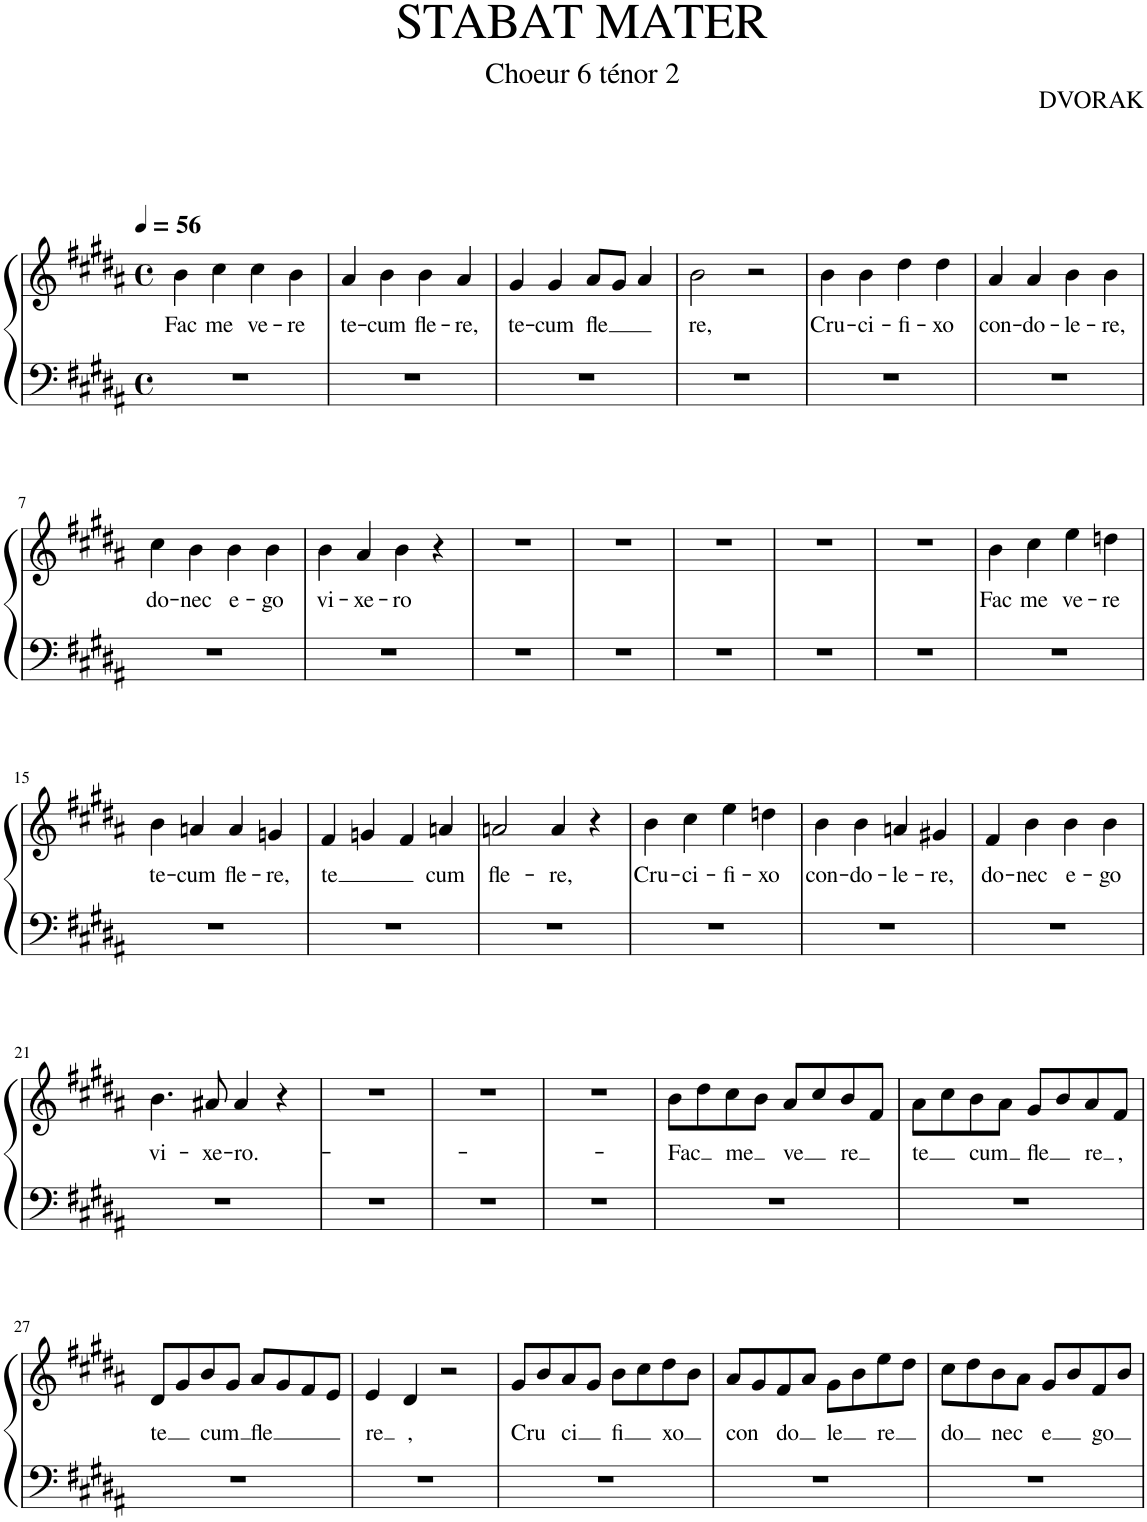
**kern	**kern	**text
*part1	*part1	*part1
*staff2	*staff1	*staff1
*I"Piano	*	*
*I'Pno.	*	*
*clefF4	*clefG2	*
*k[f#c#g#d#a#]	*k[f#c#g#d#a#]	*
*M4/4	*M4/4	*
*met(c)	*met(c)	*
*MM56	*MM56	*
=1	=1	=1
!	!	!LO:LY:b
1r	4b\	Fac
!	!	!LO:LY:b
.	4cc#\	me
!	!	!LO:LY:b
.	4cc#\	ve-
!	!	!LO:LY:b
.	4b\	-re
=2	=2	=2
!	!	!LO:LY:b
1r	4a#/	te-
!	!	!LO:LY:b
.	4b\	-cum
!	!	!LO:LY:b
.	4b\	fle-
!	!	!LO:LY:b
.	4a#/	-re,
=3	=3	=3
!	!	!LO:LY:b
1r	4g#/	te-
!	!	!LO:LY:b
.	4g#/	-cum
!	!	!LO:LY:b
.	8a#/L	fle
.	8g#/J	.
.	4a#/	.
=4	=4	=4
!	!	!LO:LY:b
1r	2b\	re,
.	2r	.
=5	=5	=5
!	!	!LO:LY:b
1r	4b\	Cru-
!	!	!LO:LY:b
.	4b\	-ci-
!	!	!LO:LY:b
.	4dd#\	-fi-
!	!	!LO:LY:b
.	4dd#\	-xo
=6	=6	=6
!	!	!LO:LY:b
1r	4a#/	con-
!	!	!LO:LY:b
.	4a#/	-do-
!	!	!LO:LY:b
.	4b\	-le-
!	!	!LO:LY:b
.	4b\	-re,
!!LO:LB:g=z
=7	=7	=7
!	!	!LO:LY:b
1r	4cc#\	do-
!	!	!LO:LY:b
.	4b\	-nec
!	!	!LO:LY:b
.	4b\	e-
!	!	!LO:LY:b
.	4b\	-go
=8	=8	=8
!	!	!LO:LY:b
1r	4b\	vi-
!	!	!LO:LY:b
.	4a#/	-xe-
!	!	!LO:LY:b
.	4b\	-ro
.	4r	.
=9	=9	=9
1r	1r	.
=10	=10	=10
1r	1r	.
=11	=11	=11
1r	1r	.
=12	=12	=12
1r	1r	.
=13	=13	=13
1r	1r	.
=14	=14	=14
!	!	!LO:LY:b
1r	4b\	Fac
!	!	!LO:LY:b
.	4cc#\	me
!	!	!LO:LY:b
.	4ee\	ve-
!	!	!LO:LY:b
.	4ddn\	-re
!!LO:LB:g=z
=15	=15	=15
!	!	!LO:LY:b
1r	4b\	te-
!	!	!LO:LY:b
.	4an/	-cum
!	!	!LO:LY:b
.	4a/	fle-
!	!	!LO:LY:b
.	4gn/	-re,
=16	=16	=16
!	!	!LO:LY:b
1r	4f#/	-te
.	4gn/	.
.	4f#/	.
!	!	!LO:LY:b
.	4an/	cum
=17	=17	=17
!	!	!LO:LY:b
1r	2an/	fle-
!	!	!LO:LY:b
.	4a/	-re,
.	4r	.
=18	=18	=18
!	!	!LO:LY:b
1r	4b\	Cru-
!	!	!LO:LY:b
.	4cc#\	-ci-
!	!	!LO:LY:b
.	4ee\	-fi-
!	!	!LO:LY:b
.	4ddn\	-xo
=19	=19	=19
!	!	!LO:LY:b
1r	4b\	con-
!	!	!LO:LY:b
.	4b\	-do-
!	!	!LO:LY:b
.	4an/	-le-
!	!	!LO:LY:b
.	4g#X/	-re,
=20	=20	=20
!	!	!LO:LY:b
1r	4f#/	do-
!	!	!LO:LY:b
.	4b\	-nec
!	!	!LO:LY:b
.	4b\	e-
!	!	!LO:LY:b
.	4b\	-go
!!LO:LB:g=z
=21	=21	=21
!	!	!LO:LY:b
1r	4.b\	vi-
!	!	!LO:LY:b
.	8a#X/	-xe-
!	!	!LO:LY:b
.	4a#/	-ro.-
.	4r	.
=22	=22	=22
1r	1r	.
=23	=23	=23
1r	1r	.
=24	=24	=24
1r	1r	.
=25	=25	=25
!	!	!LO:LY:b
1r	8b\L	-Fac
.	8dd#\	.
!	!	!LO:LY:b
.	8cc#\	me
.	8b\J	.
!	!	!LO:LY:b
.	8a#/L	ve
.	8cc#/	.
!	!	!LO:LY:b
.	8b/	re
.	8f#/J	.
=26	=26	=26
!	!	!LO:LY:b
1r	8a#\L	te
.	8cc#\	.
!	!	!LO:LY:b
.	8b\	cum
.	8a#\J	.
!	!	!LO:LY:b
.	8g#/L	fle
.	8b/	.
!	!	!LO:LY:b
.	8a#/	re
!	!	!LO:LY:b
.	8f#/J	,
!!LO:LB:g=z
=27	=27	=27
!	!	!LO:LY:b
1r	8d#/L	te
.	8g#/	.
!	!	!LO:LY:b
.	8b/	cum
.	8g#/J	.
!	!	!LO:LY:b
.	8a#/L	fle
.	8g#/	.
.	8f#/	.
.	8e/J	.
=28	=28	=28
!	!	!LO:LY:b
1r	4e/	re
!	!	!LO:LY:b
.	4d#/	,
.	2r	.
=29	=29	=29
!	!	!LO:LY:b
1r	8g#/L	Cru
.	8b/	.
!	!	!LO:LY:b
.	8a#/	ci
.	8g#/J	.
!	!	!LO:LY:b
.	8b\L	fi
.	8cc#\	.
!	!	!LO:LY:b
.	8dd#\	xo
.	8b\J	.
=30	=30	=30
!	!	!LO:LY:b
1r	8a#/L	con
.	8g#/	.
!	!	!LO:LY:b
.	8f#/	do
.	8a#/J	.
!	!	!LO:LY:b
.	8g#\L	le
.	8b\	.
!	!	!LO:LY:b
.	8ee\	re
.	8dd#\J	.
=31	=31	=31
!	!	!LO:LY:b
1r	8cc#\L	do
.	8dd#\	.
!	!	!LO:LY:b
.	8b\	nec
.	8a#\J	.
!	!	!LO:LY:b
.	8g#/L	e
.	8b/	.
!	!	!LO:LY:b
.	8f#/	go
.	8b/J	.
=	=	=
*-	*-	*-
